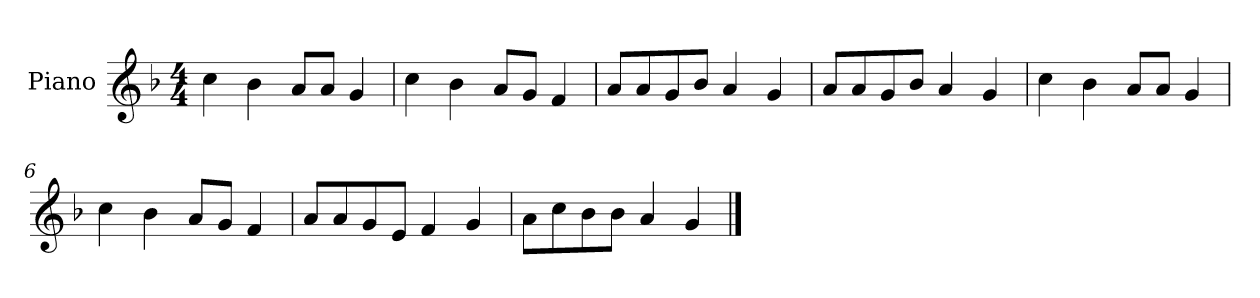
**kern
*part1
*staff1
*I"Piano
*I'P-no
*clefG2
*k[b-]
*M4/4
*MM90
=1
4cc\
4b-\
8a/L
8a/J
4g/
=2
4cc\
4b-\
8a/L
8g/J
4f/
=3
8a/L
8a/
8g/
8b-/J
4a/
4g/
=4
8a/L
8a/
8g/
8b-/J
4a/
4g/
=5
4cc\
4b-\
8a/L
8a/J
4g/
=6
4cc\
4b-\
8a/L
8g/J
4f/
!!LO:LB:g=z
=7
8a/L
8a/
8g/
8e/J
4f/
4g/
=8
8a\L
8cc\
8b-\
8b-\J
4a/
4g/
==
*-
